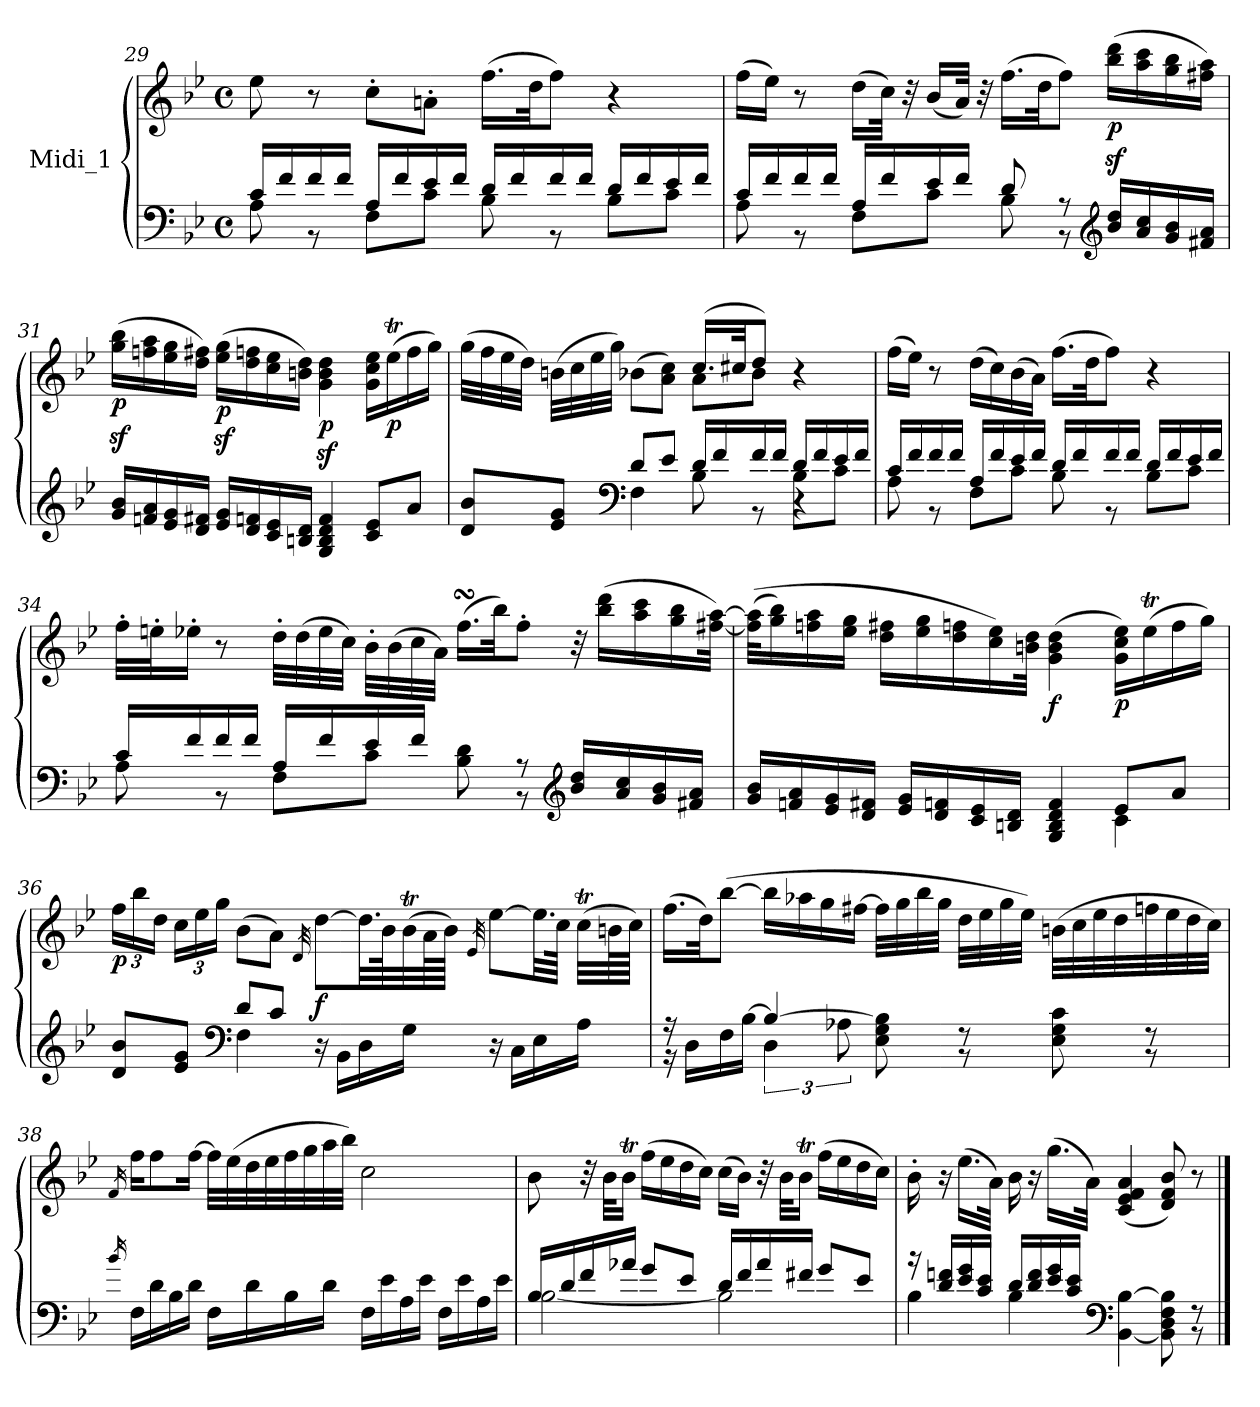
**kern	**kern	**dynam
*part1	*part1	*part1
*staff2	*staff1	*staff1/2
*I"Midi_1	*	*
!!LO:LB:g=z
*clefF4	*clefG2	*
*k[b-e-]	*k[b-e-]	*
*B-:	*B-:	*
*M4/4	*M4/4	*
*met(c)	*met(c)	*
=29	=29	=29
*^	*	*
16c/LL	8A\	8ee-i\	.
16f/	.	.	.
16f/	8r	8r	.
16f/JJ	.	.	.
16A/LL	8F\L	8cc'\L	.
16f/	.	.	.
16e-/	8c\J	8ani'\J	.
16f/JJ	.	.	.
16d/LL	8B-\	(>16.ff\LL	.
16f/	.	.	.
.	.	32dd\JK	.
16f/	8r	8ff\J)	.
16f/JJ	.	.	.
16d/LL	8B-\L	4r	.
16f/	.	.	.
16e-/	8c\J	.	.
16f/JJ	.	.	.
=30	=30	=30	=30
16c/LL	8A\	(>16ff\LL	.
16f/	.	16ee-\JJ)	.
16f/	8r	8r	.
16f/JJ	.	.	.
16A/LL	8F\L	(>16dd\LL	.
16f/	.	32cc\JJk)	.
.	.	32r	.
16e-/	8c\J	(16b-/LL	.
16f/JJ	.	32a/JJk)	.
.	.	32r	.
8d/	8B-\	(>16.ff\LL	.
.	.	32dd\JK	.
8r	8r	8ff\J)	.
*clefG2	*	*	*
!	!	!	!LO:DY:b
16b-/ 16dd/LL	4ryy	(>16bb-\z< 16ddd\z<LL	p
16a/ 16cc/	.	16aa\ 16ccc\	.
16g/ 16b-/	.	16gg\ 16bb-\	.
16f#X/ 16a/JJ	.	16ff#X\ 16aa\JJ)	.
!!LO:LB:g=z
=31	=31	=31	=31
*	*^	*	*
!	!	!	!	!LO:DY:b
2ryy	16g/ 16b-/LL	2ryy	(>16gg\z< 16bb-\z<LL	p
.	16fni/ 16a/	.	16ffni\ 16aa\	.
.	16e-/ 16g/	.	16ee-\ 16gg\	.
.	16d/ 16f#X/JJ	.	16dd\ 16ff#X\JJ)	.
!	!	!	!	!LO:DY:b
.	16e-/ 16g/LL	.	(>16ee-\z< 16gg\z<LL	p
.	16d/ 16fn/	.	16dd\ 16ffn\	.
.	16c/ 16e-/	.	16cc\ 16ee-\	.
.	16Bn/ 16d/JJ	.	16bn\ 16dd\JJ)	.
!	!	!	!	!LO:DY:b
2ryy	4G/ 4B/ 4d/ 4f/	2ryy	4g\z< 4b\z< 4dd\z<	p
.	8c/ 8e-/L	.	16g\ 16cc\ 16ee-\LL	.
!	!	!	!	!LO:DY:b
.	.	.	(>16ee-T\	p
.	8a/J	.	16ff\	.
.	.	.	16gg\JJ)	.
=32	=32	=32	=32	=32
*	*	*	*^	*
2ryy	8d/ 8b-i/L	4ryy	(>32gg\LLL	2ryy	.
.	.	.	32ff\	.	.
.	.	.	32ee-\	.	.
.	.	.	32dd\JJJ)	.	.
.	8e-/ 8g/J	.	(>32bn\LLL	.	.
.	.	.	32cc\	.	.
.	.	.	32ee-\	.	.
.	.	.	32gg\JJJ)	.	.
*clefF4	*	*	*	*	*
.	8d/L	4F\	(>8b-X\L	.	.
.	8e-/J	.	8a\ 8cc\J)	.	.
4ryy	16d/LL	8B-\	(>16.cc/LL	8a\L	.
.	16f/	.	.	.	.
.	.	.	32cc#X/JK	.	.
.	16f/	8r	8dd/J)	8b-i\J	.
.	16f/JJ	.	.	.	.
4r	16d/LL	8B-\L	4r	4ryy	.
.	16f/	.	.	.	.
.	16e-/	8c\J	.	.	.
.	16f/JJ	.	.	.	.
*	*v	*v	*	*	*
*	*	*v	*v	*
!!LO:LB:g=z
=33	=33	=33	=33
16c/LL	8A\	(>16ff\LL	.
16f/	.	16ee-\JJ)	.
16f/	8r	8r	.
16f/JJ	.	.	.
16A/LL	8F\L	(>16dd\LL	.
16f/	.	16cc\)	.
16e-/	8c\J	(>16b-\	.
16f/JJ	.	16a\JJ)	.
16d/LL	8B-\	(>16.ff\LL	.
16f/	.	.	.
.	.	32dd\JK	.
16f/	8r	8ff\J)	.
16f/JJ	.	.	.
16d/LL	8B-\L	4r	.
16f/	.	.	.
16e-/	8c\J	.	.
16f/JJ	.	.	.
=34	=34	=34	=34
16c/LL	8A\	32ff'\LLL	.
.	.	32een'\J	.
16f/	.	16ee-X'\JJ	.
16f/	8r	8r	.
16f/JJ	.	.	.
16A/LL	8F\L	32dd'\LLL	.
.	.	(>32dd\	.
16f/	.	32ee-\	.
.	.	32cc\JJJ)	.
16e-/	8c\J	32b-'\LLL	.
.	.	(>32b-\	.
16f/JJ	.	32cc\	.
.	.	32a\JJJ)	.
8B-\ 8d\	8ryy	(16.ffsSSS\LL	.
.	.	32bb-\JK)	.
8r	8r	8ff'\J	.
*clefG2	*	*	*
16b-/ 16dd/LL	4ryy	32r	.
.	.	(>16bb-\ 16ddd\LL	.
16a/ 16cc/	.	.	.
.	.	16aa\ 16ccc\	.
16g/ 16b-/	.	.	.
.	.	16gg\ 16bb-\	.
16f#X/ 16a/JJ	.	.	.
.	.	[32ff#X\ [32aa\JJk)	.
!!LO:LB:g=z
=35	=35	=35	=35
16g/ 16b-/LL	2ryy	(>(32ff#\] 32aa\]KLL	.
.	.	16gg\ 16bb-\)	.
16fni/ 16a/	.	.	.
.	.	16ffn\ 16aa\	.
16e-/ 16g/	.	.	.
.	.	16ee-\ 16gg\JJ	.
16d/ 16f#X/JJ	.	.	.
.	.	16dd\ 16ff#X\LL	.
16e-/ 16g/LL	.	.	.
.	.	16ee-\ 16gg\	.
16d/ 16fn/	.	.	.
.	.	16dd\ 16ffn\	.
16c/ 16e-/	.	.	.
.	.	16cc\ 16ee-\)	.
16Bn/ 16d/JJ	.	.	.
.	.	32bn\ 32dd\JJk	.
!	!	!	!LO:DY:b
4G/ 4B/ 4d/ 4f/	4ryy	(>4g\ 4b\ 4dd\	f
!	!	!	!LO:DY:b
8e-/L	4c\	16g\ 16cc\ 16ee-\LL)	p
.	.	(>16ee-T\	.
8a/J	.	16ff\	.
.	.	16gg\JJ)	.
=36	=36	=36	=36
*	*	*Xbrackettup	*
!	!	!	!LO:DY:b
8d/ 8b-i/L	4ryy	24ff\LL	p
.	.	24bb-i\	.
.	.	24dd\JJ	.
8e-/ 8g/J	.	24cc\LL	.
.	.	24ee-\	.
.	.	24gg\JJ	.
*clefF4	*	*	*
8d/L	4F\	(8b-\L	.
8c/J	.	8a\J)	.
.	.	32qd/	.
!	!	!	!LO:DY:b
16r	2ryy	[8dd\L	f
16BB-\LL	.	.	.
16D\	.	32.dd\LL]	.
.	.	64b-\K	.
16G\JJ	.	(32b-T\	.
.	.	64a\L	.
.	.	64b-\JJJJ)	.
.	.	32qe-/	.
16r	.	[8ee-\L	.
16C\LL	.	.	.
16E-\	.	32.ee-\LL]	.
.	.	64cc\JJJk	.
16A\JJ	.	(>32ccT\LLL	.
.	.	64b\L	.
.	.	64cc\JJJJ)	.
!!LO:LB:g=z
=37	=37	=37	=37
16r	16r	(>16.ff\LL	.
16D\LL	8ryy	.	.
.	.	32dd\JK)	.
16F\	.	(>[8bb-i\J	.
[16B-\JJ	16ryy	.	.
4B-/_	6D\	16bb-\LL]	.
.	.	16aa-X\	.
.	.	16gg\	.
.	12A-X\	.	.
.	.	[16ff#X\JJ	.
8E-\ 8G\ 8B-\]	8ryy	32ff#\LLL]	.
.	.	32gg\	.
.	.	32bb-\	.
.	.	32gg\JJJ	.
8r	8r	32dd\LLL	.
.	.	32ee-\	.
.	.	32gg\	.
.	.	32ee-\JJJ)	.
8E-\ 8G\ 8c\	8ryy	(>32bn\LLL	.
.	.	32cc\	.
.	.	32ee-\	.
.	.	32dd\	.
8r	8r	32ffn\	.
.	.	32ee-\	.
.	.	32dd\	.
.	.	32cc\JJJ)	.
!!LO:PB:g=z
=38	=38	=38	=38
16qb-/	.	16qf/	.
16F\LL	2ryy	16ff\KL	.
16d\	.	8ff\	.
16B-\	.	.	.
16d\JJ	.	[16ff\Jk	.
16F\LL	.	32ff\LLL]	.
.	.	(>32ee-\	.
16d\	.	32dd\	.
.	.	32ee-\	.
16B-\	.	32ff\	.
.	.	32gg\	.
16d\JJ	.	32aa\	.
.	.	32bb-\JJJ)	.
16F\LL	2ryy	2cc\	.
16e-\	.	.	.
16A\	.	.	.
16e-\JJ	.	.	.
16F\LL	.	.	.
16e-\	.	.	.
16A\	.	.	.
16e-\JJ	.	.	.
=39	=39	=39	=39
16B-/LL	[2B-\	8b-\	.
16d/	.	.	.
16f/	.	32r	.
.	.	32b-\KLL	.
16a-X/JJ	.	16b-T\JJ	.
8g/L	.	(>16ff\LL	.
.	.	16ee-\	.
8e-/J	.	16dd\	.
.	.	16cc\JJ)	.
16d/LL	2B-\]	(>16cc\LL	.
16f/	.	16b-\JJ)	.
16a-/	.	32r	.
.	.	32b-\KLL	.
16f#X/JJ	.	16b-T\JJ	.
8g/L	.	(>16ff\LL	.
.	.	16ee-\	.
8e-/J	.	16dd\	.
.	.	16cc\JJ)	.
!!LO:LB:g=z
=40	=40	=40	=40
16r	4B-\	16b-'\	.
16d/ 16fni/LL	.	16r	.
16e-/ 16g/	.	(>16.ee-\LL	.
16c/ 16e-/JJ	.	.	.
.	.	32a\JJk)	.
16d/LL	4B-\	16b-\	.
16d/ 16f/	.	16r	.
16e-/ 16g/	.	(>16.gg\LL	.
16c/ 16e-/JJ	.	.	.
.	.	32a\JJk)	.
*clefF4	*	*	*
[4BB-\ [4B-\	4ryy	(4c/ 4e-/ 4f/ 4a/	.
8BB-\] 8D\ 8F\ 8B-\]	8ryy	8d/ 8f/ 8b-/)	.
8r	8r	8r	.
*v	*v	*	*
==	==	==
*-	*-	*-
